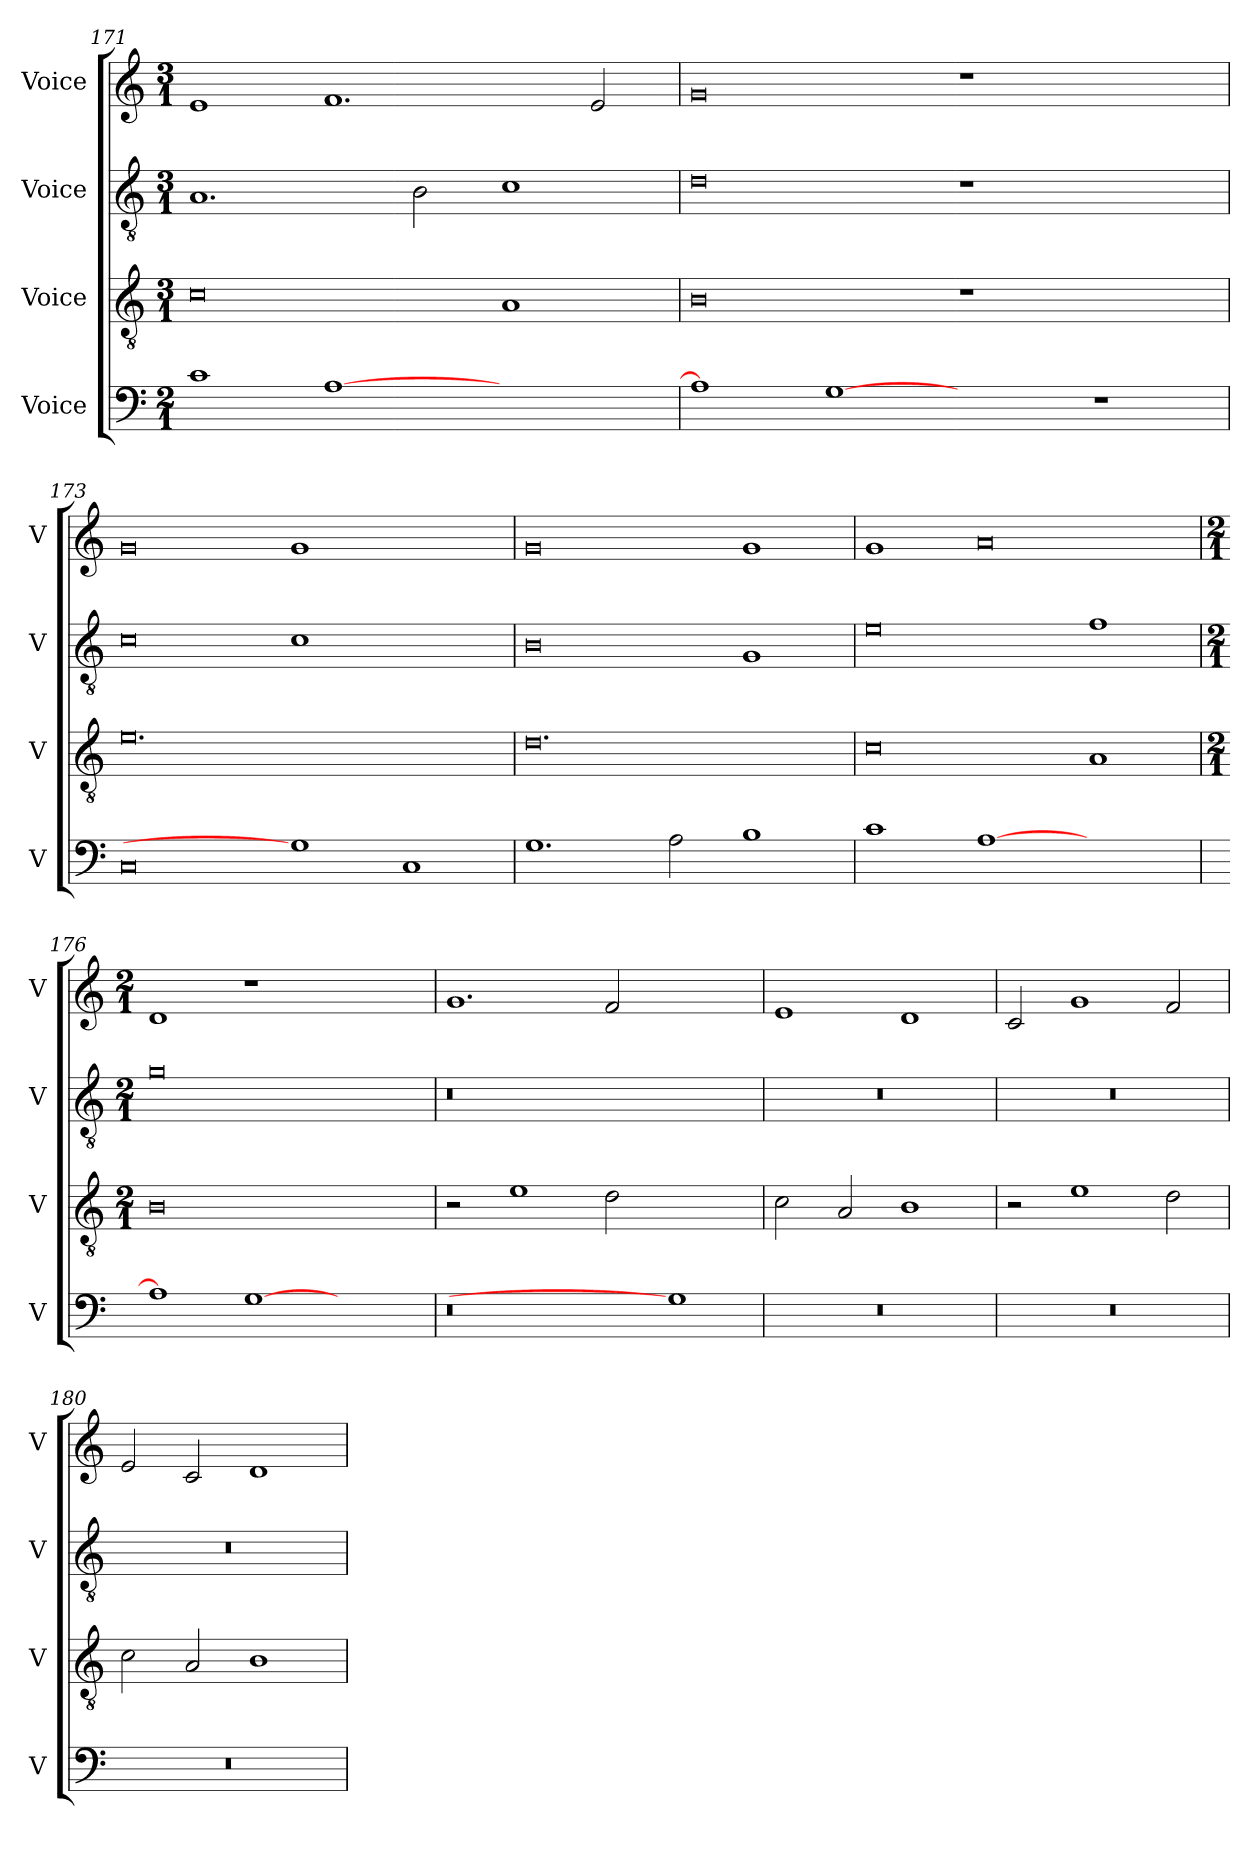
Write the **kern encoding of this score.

**kern	**kern	**kern	**kern
*part4	*part3	*part2	*part1
*staff4	*staff3	*staff2	*staff1
*I"Voice	*I"Voice	*I"Voice	*I"Voice
*I'V	*I'V	*I'V	*I'V
*clefF4	*clefGv2	*clefGv2	*clefG2
*k[]	*k[]	*k[]	*k[]
*M2/1	*M3/1	*M3/1	*M3/1
=171	=171	=171	=171
1c	0c	1.A	1e
[1A	.	.	1.f
.	.	2B\	.
1ryy	1A	1c	.
.	.	.	2e/
=172	=172	=172	=172
1A]	0B	0d	0g
[1G	.	.	.
1ryy	1r	1r	1r
1r	1ryy	1ryy	1ryy
=173	=173	=173	=173
0C	0.e	0c	0g
1G]	.	1c	1g
1C	1ryy	1ryy	1ryy
!!LO:PB:g=z
=174	=174	=174	=174
1.G	0.d	0B	0g
2A\	.	.	.
1B	.	1G	1g
=175	=175	=175	=175
1c	0c	0e	1g
[1A	.	.	0a
1ryy	1A	1f	.
=176	=176	=176	=176
*	*M2/1	*M2/1	*M2/1
1A]	0B	0g	1d
[1G	.	.	1r
1ryy	1ryy	1ryy	1ryy
=177	=177	=177	=177
0r	2r	0r	1.g
.	1e	.	.
.	2d\	.	2f/
1G]	1ryy	1ryy	1ryy
=178	=178	=178	=178
0r	2c\	0r	1e
.	2A/	.	.
.	1B	.	1d
=179	=179	=179	=179
0r	2r	0r	2c/
.	1e	.	1g
.	2d\	.	2f/
=180	=180	=180	=180
0r	2c\	0r	2e/
.	2A/	.	2c/
.	1B	.	1d
=	=	=	=
*-	*-	*-	*-
